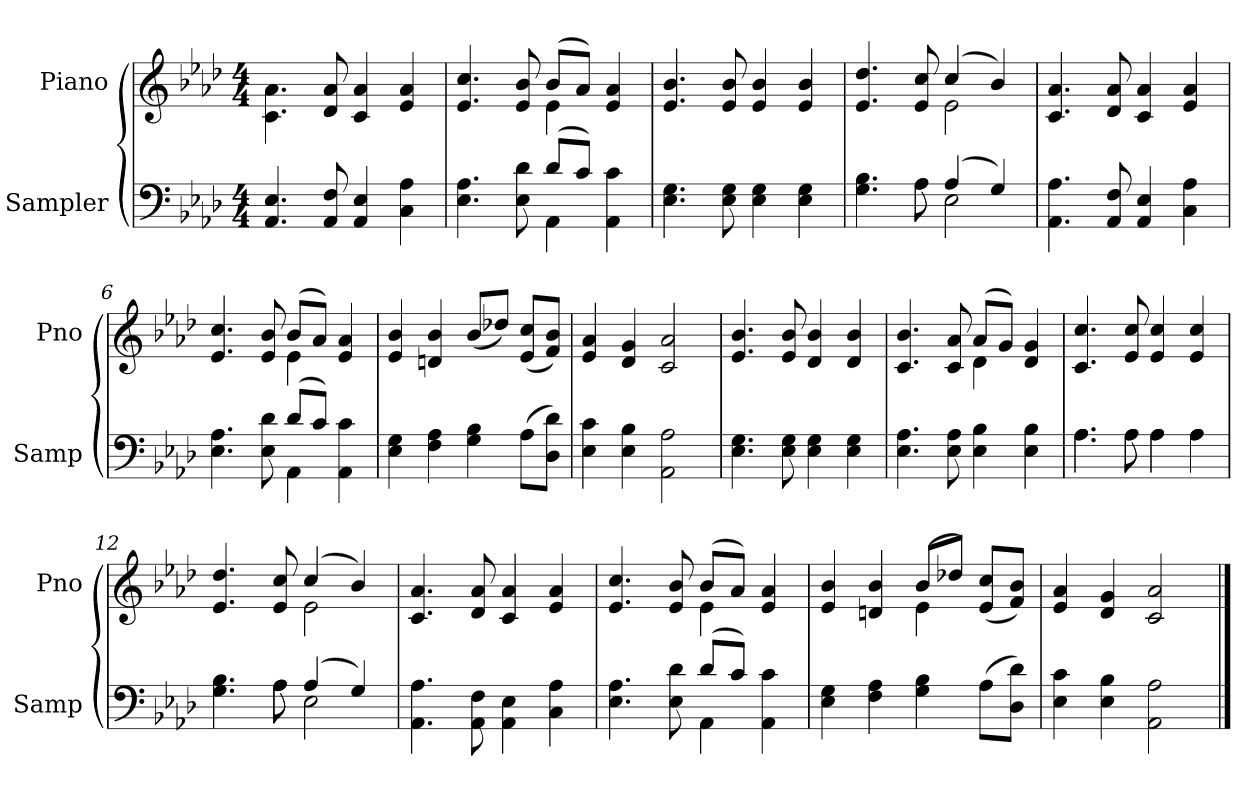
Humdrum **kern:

**kern	**kern
*part2	*part1
*staff2	*staff1
*I"Sampler	*I"Piano
*I'Samp	*I'Pno
*clefF4	*clefG2
*k[b-e-a-d-]	*k[b-e-a-d-]
*A-:	*A-:
*M4/4	*M4/4
=1	=1
4.AA- 4.E-	4.c\ 4.a-\
8AA- 8F	8d- 8a-
4AA- 4E-	4c 4a-
4C 4A-	4e- 4a-
=2	=2
*^	*^
4.E- 4.A-	2ryy	4.e- 4.cc	2ryy
8E- 8d-	.	8e- 8b-	.
(8d-/L	4AA-	(8b-/L	4e-
8c/J)	.	8a-/J)	.
4AA- 4c	4ryy	4e- 4a-	4ryy
*v	*v	*	*
*	*v	*v
=3	=3
4.E- 4.G	4.e- 4.b-
8E- 8G	8e- 8b-
4E- 4G	4e- 4b-
4E- 4G	4e- 4b-
=4	=4
*^	*^
4.G 4.B-	4.ryy	4.e- 4.dd-	2ryy
8A-\	8A-	8e- 8cc	.
(4A-/	2E-	(4cc/	2e-
4G/)	.	4b-/)	.
*v	*v	*	*
*	*v	*v
=5	=5
4.AA- 4.A-	4.c 4.a-
8AA- 8F	8d- 8a-
4AA- 4E-	4c 4a-
4C 4A-	4e- 4a-
=6	=6
*^	*^
4.E- 4.A-	2ryy	4.e- 4.cc	2ryy
8E- 8d-	.	8e- 8b-	.
(8d-/L	4AA-	(8b-/L	4e-
8c/J)	.	8a-/J)	.
4AA- 4c	4ryy	4e- 4a-	4ryy
*v	*v	*	*
*	*v	*v
=7	=7
4E- 4G	4e- 4b-
4F 4A-	4dn 4b-
4G 4B-	(8b-/L
.	8dd-X/J)
(8A-\L	(8e-/ 8cc/L
8D-\ 8d-\J)	8f/ 8b-/J)
=8	=8
4E- 4c	4e- 4a-
4E- 4B-	4d- 4g
2AA- 2A-	2c 2a-
=9	=9
4.E- 4.G	4.e- 4.b-
8E- 8G	8e- 8b-
4E- 4G	4d- 4b-
4E- 4G	4d- 4b-
=10	=10
*	*^
4.E- 4.A-	4.c 4.b-	2ryy
8E- 8A-	8c 8a-	.
4E- 4B-	(8a-/L	4d-
.	8g/J)	.
4E- 4B-	4d- 4g	4ryy
*	*v	*v
=11	=11
*^	*
4.A-\	4.A-	4.c 4.cc
8A-\	8A-	8e- 8cc
4A-\	4A-	4e- 4cc
4A-\	4A-	4e- 4cc
=12	=12	=12
*	*	*^
4.G 4.B-	4.ryy	4.e- 4.dd-	2ryy
8A-\	8A-	8e- 8cc	.
(4A-/	2E-	(4cc/	2e-
4G/)	.	4b-/)	.
*v	*v	*	*
*	*v	*v
=13	=13
4.AA-\ 4.A-\	4.c 4.a-
8AA-\ 8F\	8d- 8a-
4AA-\ 4E-\	4c 4a-
4C\ 4A-\	4e- 4a-
=14	=14
*^	*^
4.E-\ 4.A-\	2ryy	4.e- 4.cc	2ryy
8E-\ 8d-\	.	8e- 8b-	.
(8d-/L	4AA-	(8b-/L	4e-
8c/J)	.	8a-/J)	.
4AA- 4c	4ryy	4e- 4a-	4ryy
*v	*v	*	*
=15	=15	=15
4E- 4G	4e- 4b-	2ryy
4F 4A-	4dn 4b-	.
4G 4B-	(8b-/L	4e-
.	8dd-X/J)	.
(8A-\L	(8e-/ 8cc/L	4ryy
8D-\ 8d-\J)	8f/ 8b-/J)	.
*	*v	*v
=16	=16
4E- 4c	4e- 4a-
4E- 4B-	4d- 4g
2AA- 2A-	2c 2a-
==	==
*-	*-
